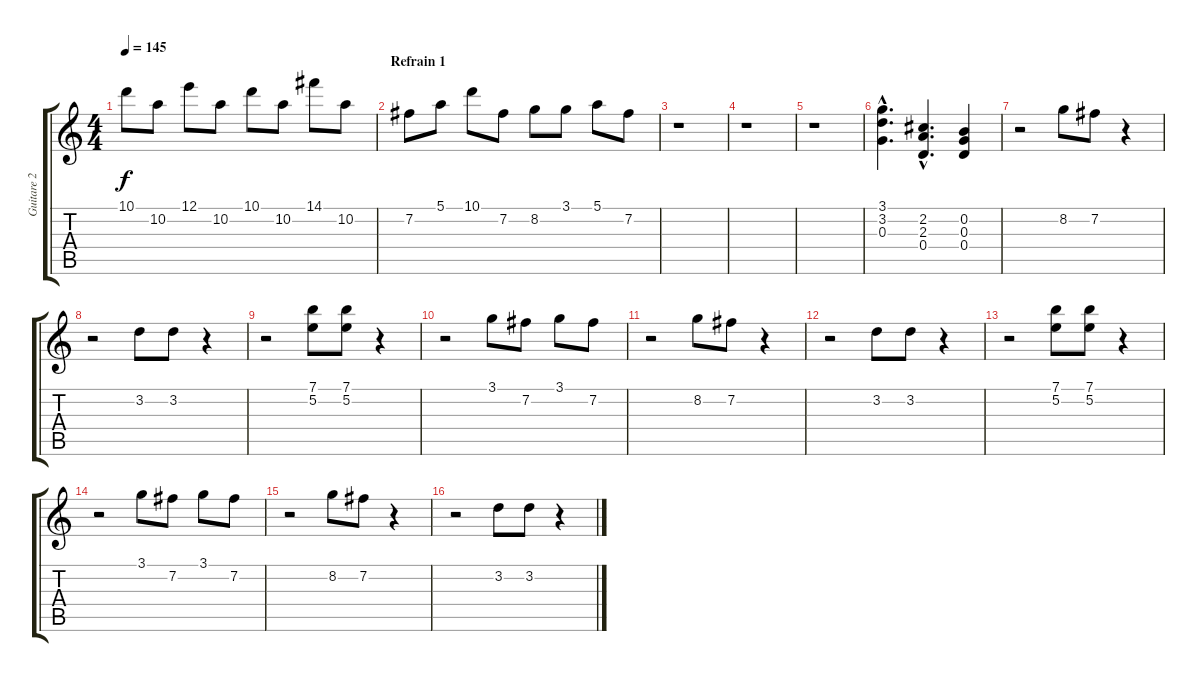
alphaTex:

\track ("Guitare 2" "Guitare 2") {instrument overdrivenguitar}
\staff {score tabs}
\tuning (E4 B3 G3 D3 A2 E2) {hide}
\ts (4 4)
\tempo 145
\clef g2
\ks c
10.1.8{dy f} 10.2.8 12.1.8 10.2.8 10.1.8 10.2.8 14.1.8 10.2.8 |
\section ("" "Refrain 1")
7.2.8 5.1.8 10.1.8 7.2.8 8.2.8 3.1.8 5.1.8 7.2.8 |
r.1 |
r.1 |
r.1 |
(3.1{hac} 3.2{hac} 0.3{hac}).4{d} (2.2{hac} 2.3{hac} 0.4{hac}).4{d} (0.2 0.3 0.4).4 |
r.2 8.2.8 7.2.8 r.4 |
r.2 3.2.8 3.2.8 r.4 |
r.2 (7.1 5.2).8 (7.1 5.2).8 r.4 |
r.2 3.1.8 7.2.8 3.1.8 7.2.8 |
r.2 8.2.8 7.2.8 r.4 |
r.2 3.2.8 3.2.8 r.4 |
r.2 (7.1 5.2).8 (7.1 5.2).8 r.4 |
r.2 3.1.8 7.2.8 3.1.8 7.2.8 |
r.2 8.2.8 7.2.8 r.4 |
r.2 3.2.8 3.2.8 r.4
